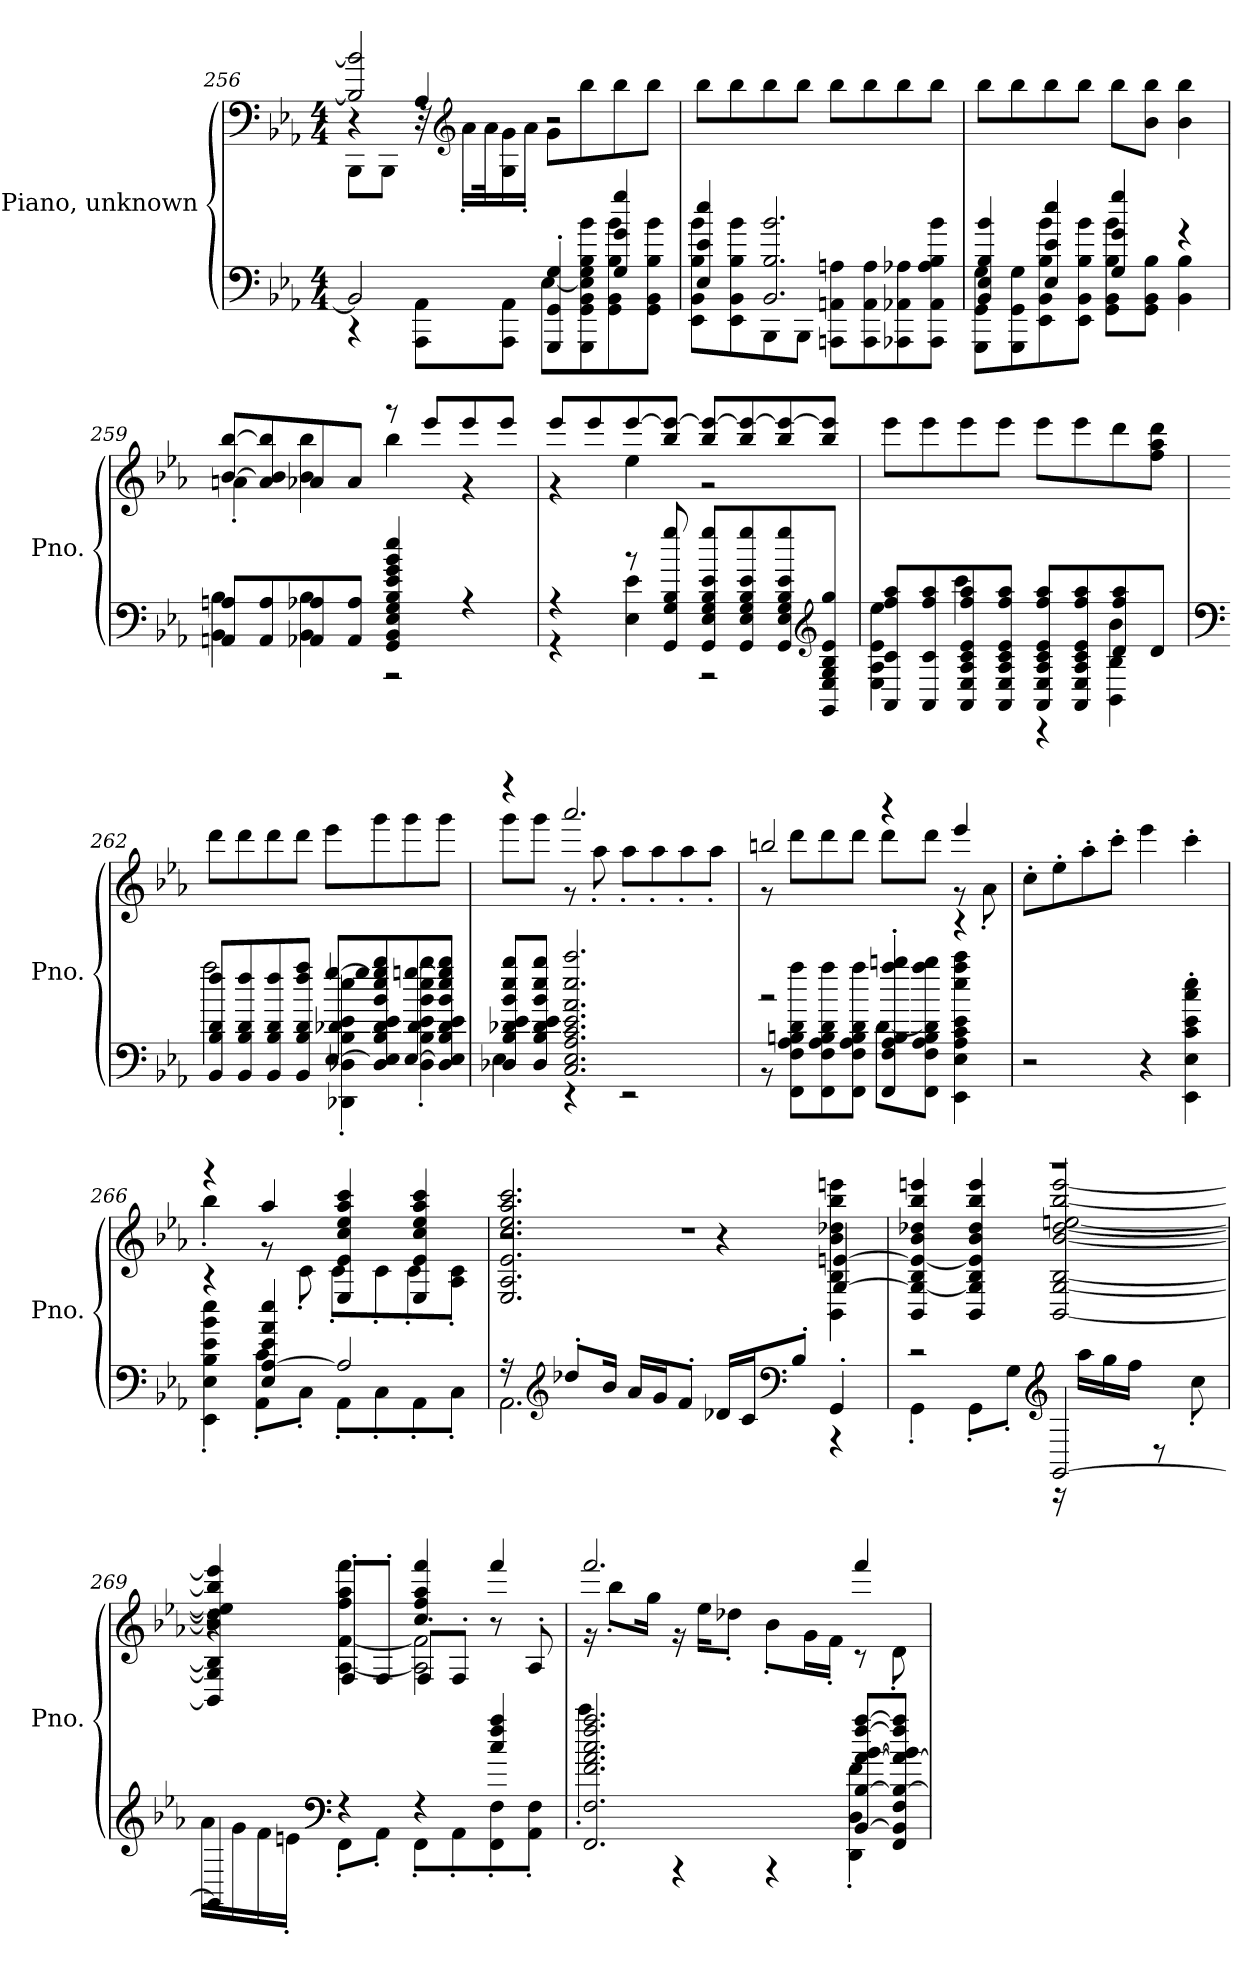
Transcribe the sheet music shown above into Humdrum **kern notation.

**kern	**kern
*part1	*part1
*staff2	*staff1
*I"Piano, unknown	*
*I'Pno.	*
*clefF4	*clefF4
*k[b-e-a-]	*k[b-e-a-]
*M4/4	*M4/4
=256	=256
*^	*^
*	*	*	*^
2BB-/]	4r	2B-/] 2b-/]	8BBB-\L	4r
.	.	.	8BBB-\J	.
.	8AAA-\ 8AA-\L	.	32r	4A-/
*	*	*clefG2	*	*
.	.	.	16a-'\LL	.
.	.	.	32a-\K	.
.	8AAA-\ 8AA-\J	.	16G\ 16g\	.
.	.	.	16a-'\JJ	.
4GGG/' 4GG/' 4G/'	[8E-\L	2r	8g\L	2r
.	8GGG\ 8GG\ 8BB-\ 8E-\] 8G\ 8B-\ 8b-\	.	8bb-\	.
4G/ 4g/ 4gg/	8GG\ 8BB-\ 8B-\ 8b-\	.	8bb-\	.
.	8GG\ 8BB-\ 8B-\ 8b-\J	.	8bb-\J	.
*	*	*v	*v	*v
!!LO:LB:g=z
=257	=257	=257
4E-/ 4e-/ 4ee-/	8EE-\ 8BB-\ 8B-\ 8b-\L	8bb-\L
.	8EE-\ 8BB-\ 8B-\ 8b-\	8bb-\
2.BB-/ 2.B-/ 2.b-/	8BBB-\	8bb-\
.	8BBB-\J	8bb-\J
.	8AAAn\ 8AAn\ 8An\L	8bb-\L
.	8AAA\ 8AA\ 8A\	8bb-\
.	8AAA-X\ 8AA-X\ 8A-X\	8bb-\
.	8AAA-\ 8AA-\ 8A-\ 8B-\ 8b-\J	8bb-\J
=258	=258	=258
4BB-/ 4E-/ 4B-/ 4b-/	8GGG\ 8GG\ 8G\L	8bb-\L
.	8GGG\ 8GG\ 8G\	8bb-\
4E-/ 4e-/ 4ee-/	8EE-\ 8BB-\ 8B-\ 8b-\	8bb-\
.	8EE-\ 8BB-\ 8B-\ 8b-\J	8bb-\J
4G/ 4g/ 4gg/	8GG\ 8BB-\ 8B-\ 8b-\L	8bb-\L
.	8GG\ 8BB-\ 8B-\J	8b-\ 8bb-\J
4r	4BB-\ 4B-\	4b-\ 4bb-\
=259	=259	=259
*	*	*^
8AAn/ 8An/L	4BB-\ 4B-\	[8b-/ [8bb-/L	4an'\
8AA/ 8A/	.	8a/ 8b-/] 8bb-/]	.
8AA-X/ 8A-X/	4BB-\ 4B-\	8a-X/	4b-\ 4bb-\
8AA-/ 8A-/J	.	8a-/J	.
4GG/ 4BB-/ 4E-/ 4G/ 4B-/ 4e-/ 4g/ 4b-/ 4ee-/	2r	8r	4bb-\
.	.	8eee-/L	.
4r	.	8eee-/	4r
.	.	8eee-/J	.
!!LO:PB:g=z	!!
=260	=260	=260	=260
4r	4r	8eee-/L	4r
.	.	8eee-/	.
8r	4E-\ 4e-\	[8eee-/	4ee-\
8GG/ 8G/ 8B-/ 8gg/	.	8bb-/ 8eee-/_J	.
8GG/ 8E-/ 8G/ 8B-/ 8e-/ 8gg/L	2r	8bb-/ 8eee-/_L	2r
8GG/ 8E-/ 8G/ 8B-/ 8e-/ 8gg/	.	8bb-/ 8eee-/_	.
8GG/ 8E-/ 8G/ 8B-/ 8e-/ 8gg/	.	8bb-/ 8eee-/_	.
*clefG2	*	*	*
8GG/ 8E-/ 8G/ 8B-/ 8e-/ 8gg/J	.	8bb-/ 8eee-/]J	.
*	*	*v	*v
=261	=261	=261
8AA-/ 8c/ 8ff/ 8aa-/L	4E-\ 4A-\ 4e-\ 4ee-\	8eee-\L
8AA-/ 8c/ 8ff/ 8aa-/	.	8eee-\
8AA-/ 8E-/ 8A-/ 8c/ 8e-/ 8ff/ 8aa-/	4ccc\	8eee-\
8AA-/ 8E-/ 8A-/ 8c/ 8e-/ 8ff/ 8aa-/J	.	8eee-\J
8AA-/ 8E-/ 8A-/ 8c/ 8e-/ 8ff/ 8aa-/L	4r	8eee-\L
8AA-/ 8E-/ 8A-/ 8c/ 8e-/ 8ff/ 8aa-/	.	8eee-\
8d/ 8ff/ 8aa-/	4BB-\ 4B-\ 4b-\	8ddd\
8d/J	.	8ff\ 8aa-\ 8ddd\J
!!LO:LB:g=z
=262	=262	=262
*clefF4	*	*
8BB-/ 8B-/ 8d/ 8ff/L	2aa-\	8ddd\L
8BB-/ 8B-/ 8d/ 8ff/	.	8ddd\
8BB-/ 8B-/ 8d/ 8ff/	.	8ddd\
8BB-/ 8B-/ 8d/ 8ff/ 8aa-/J	.	8ddd\J
[8E-/ [8gg/L	4DD-X\' 4D-X\' 4B-\' 4d-X\' 4e-\' 4ee-\' 4gg-X\'	8eee-\L
8D-/ 8E-/] 8B-/ 8d-/ 8e-/ 8b-/ 8ee-/ 8gg/] 8bb-/	.	8ggg\
[8E-/ [8ggn/	4D-\' 4B-\' 4d-\' 4e-\' 4b-\' 4ee-\' 4bb-\'	8ggg\
8D-/ 8E-/] 8B-/ 8d-/ 8e-/ 8b-/ 8ee-/ 8gg/] 8bb-/J	.	8ggg\J
=263	=263	=263
*	*	*^
8D-X/ 8B-/ 8d-X/ 8e-/ 8b-/ 8ee-/ 8bb-/L	4E-\	4r	8ggg\L
8D-/ 8B-/ 8d-/ 8e-/ 8b-/ 8ee-/ 8bb-/J	.	.	8ggg\J
2.C/ 2.E-/ 2.A-/ 2.c/ 2.e-/ 2.a-/ 2.ee-/ 2.ccc/	4r	2.aaa-/	8r
.	.	.	8aa-'\
.	2r	.	8aa-'\L
.	.	.	8aa-'\
.	.	.	8aa-'\
.	.	.	8aa-'\J
!!LO:LB:g=z	!!
=264	=264	=264	=264
2r	8r	2bbn/	8r
.	8FF\ 8F\ 8A-\ 8Bn\ 8d\ 8aa-\L	.	8ddd\L
.	8FF\ 8F\ 8A-\ 8B\ 8d\ 8aa-\	.	8ddd\
.	8FF\ 8F\ 8A-\ 8B\ 8d\ 8aa-\J	.	8ddd\J
4FF/' 4F/' 4A-/' 4B/' 4aa-/' 4bbn/'	[8d\L	4r	8ddd\L
.	8FF\ 8F\ 8A-\ 8B\ 8d\] 8aa-\ 8bb\J	.	8ddd\J
4r	4EE-\ 4E-\ 4A-\ 4c\ 4e-\ 4ee-\ 4aa-\ 4ccc\	4eee-/	8r
.	.	.	8a-'\
*v	*v	*	*
*	*v	*v
=265	=265
2r	8cc'\L
.	8ee-'\
.	8aa-'\
.	8ccc'\J
4r	4eee-\
4EE-\' 4E-\' 4c\' 4e-\' 4cc\' 4ee-\'	4ccc'\
=266	=266
*^	*^
4r	4EE-\' 4E-\' 4B-\' 4e-\' 4b-\' 4ee-\'	4r	4bb-'\
4E-/ [4A-/ 4e-/ 4a-/ 4ee-/	8AA-\' 8c\'L	4aa-/	8r
.	8C'\J	.	8c'\
2A-/]	8AA-'\L	4E-/ 4e-/ 4cc/ 4ee-/ 4aa-/ 4ccc/	8c'\L
.	8C'\	.	8c'\
.	8AA-'\	4E-/ 4e-/ 4cc/ 4ee-/ 4aa-/ 4ccc/	8c'\
.	8C'\J	.	8A-\' 8c\'J
!!LO:LB:g=z
=267	=267	=267	=267
*	*	*	*^
16r	2.AA-\	1r	2r	2.E-/ 2.A-/ 2.e-/ 2.cc/ 2.ee-/ 2.aa-/ 2.ccc/
*clefG2	*	*	*	*
8dd-X'/L	.	.	.	.
16b-/Jk	.	.	.	.
16a-/LL	.	.	.	.
16g/J	.	.	.	.
8f'/J	.	.	.	.
16d-X/LL	.	.	4r	.
16c/J	.	.	.	.
*clefF4	*	*	*	*
8B-'/J	.	.	.	.
4GG'/	4r	.	4BB-\ 4B-\ 4b-\ 4dd-X\ 4bb-\ 4eeen\	[4G/ [4en/
*	*	*	*v	*v
=268	=268	=268	=268
2r	4GG'\	1r	4BB-/ 4G/_ 4B-/ 4e/_ 4b-/ 4dd-X/ 4bb-/ 4eeen/
.	8GG'\L	.	4BB-/ 4G/] 4B-/ 4e/] 4b-/ 4dd-/ 4bb-/ 4eee/
.	8G'\J	.	.
*clefG2	*	*	*
[2GG/	16r	.	[2BB-/ [2G/ [2B-/ [2b-/ [2dd-/ [2een/ [2bb-/ [2eee/
.	16aa-\LL	.	.
.	16gg\	.	.
.	16ff\JJ	.	.
.	8r	.	.
.	8cc'\	.	.
=269	=269	=269	=269
*	*	*	*^
4GG/]	16a-\LL	2r	4r	4BB-/] 4G/] 4B-/] 4b-/] 4dd-/] 4ee/] 4bb-/] 4eee/]
.	16g\	.	.	.
.	16f\	.	.	.
.	16en'\JJ	.	.	.
*clefF4	*	*	*	*
4r	8FF'\L	.	[4A-\ [4f\ 4ff\ 4aa-\ 4fff\	8F'/L
.	8AA-'\J	.	.	8F'/J
4r	8FF'\L	4cc/ 4ff/ 4aa-/ 4fff/	2A-\] 2f\]	8F'/L
.	8AA-'\	.	.	8F'/J
4cc/ 4ff/ 4aa-/	8FF\' 8F\'	4fff/	.	8r
.	8AA-\' 8F\'J	.	.	8A-'/
*	*	*	*v	*v
!!LO:LB:g=z
=270	=270	=270	=270
2.FF/ 2.F/ 2.f/ 2.a-/ 2.cc/ 2.ff/ 2.aa-/	4ccc'\	2.fff/	16r
.	.	.	8bb-'\L
.	.	.	16gg\Jk
.	4r	.	16r
.	.	.	16ee-\KL
.	.	.	8dd-X'\J
.	4r	.	8b-'\L
.	.	.	16g\L
.	.	.	16f'\JJ
[8BB-/ [8B-/ [8a-/ [8b-/ [8ff/ [8aa-/L	4DD\' 4D\' 4f\'	4fff/	8r
8FF/ 8BB-/] 8F/ 8B-/_ 8a-/_ 8b-/] 8ff/] 8aa-/]J	.	.	8d'\
*v	*v	*	*
*	*v	*v
=	=
*-	*-
